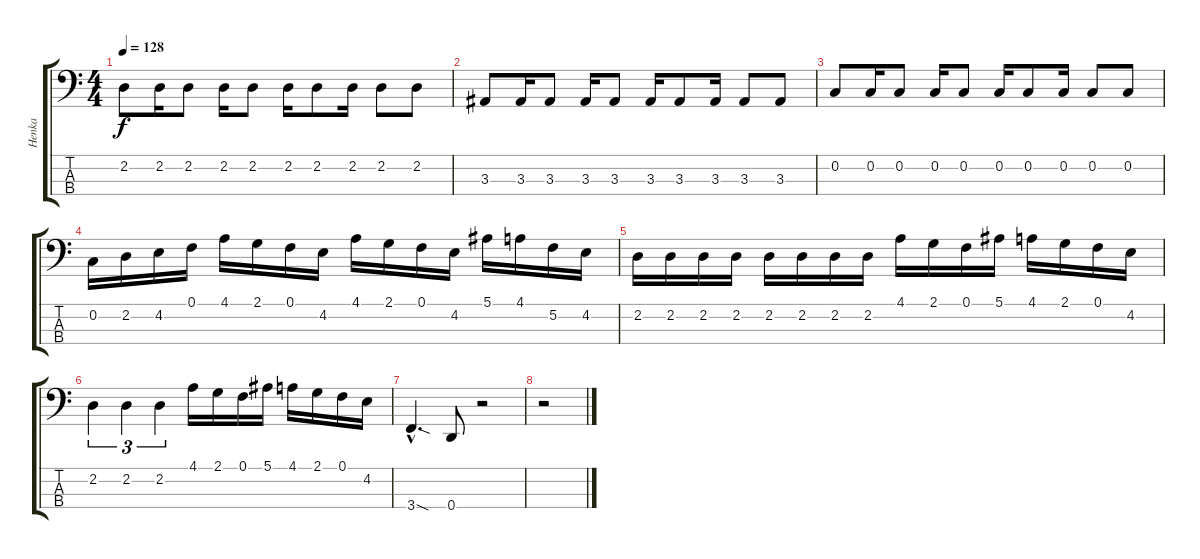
\track ("Henka" "Henka") {instrument electricbassfinger}
\staff {score tabs}
\tuning (F2 C2 G1 D1) {hide}
\ts (4 4)
\tempo 128
\clef f4
\ks c
2.2.8{dy f} 2.2.16 2.2.8 2.2.16 2.2.8 2.2.16 2.2.8 2.2.16 2.2.8 2.2.8 |
3.3.8 3.3.16 3.3.8 3.3.16 3.3.8 3.3.16 3.3.8 3.3.16 3.3.8 3.3.8 |
0.2.8 0.2.16 0.2.8 0.2.16 0.2.8 0.2.16 0.2.8 0.2.16 0.2.8 0.2.8 |
0.2.16 2.2.16 4.2.16 0.1.16 4.1.16 2.1.16 0.1.16 4.2.16 4.1.16 2.1.16 0.1.16 4.2.16 5.1.16 4.1.16 5.2.16 4.2.16 |
2.2.16 2.2.16 2.2.16 2.2.16 2.2.16 2.2.16 2.2.16 2.2.16 4.1.16 2.1.16 0.1.16 5.1.16 4.1.16 2.1.16 0.1.16 4.2.16 |
2.2.4{tu (3 2)} 2.2.4{tu (3 2)} 2.2.4{tu (3 2)} 4.1.16 2.1.16 0.1.16 5.1.16 4.1.16 2.1.16 0.1.16 4.2.16 |
3.4{sod hac}.4{d} 0.4.8 r.2 |
r.2
